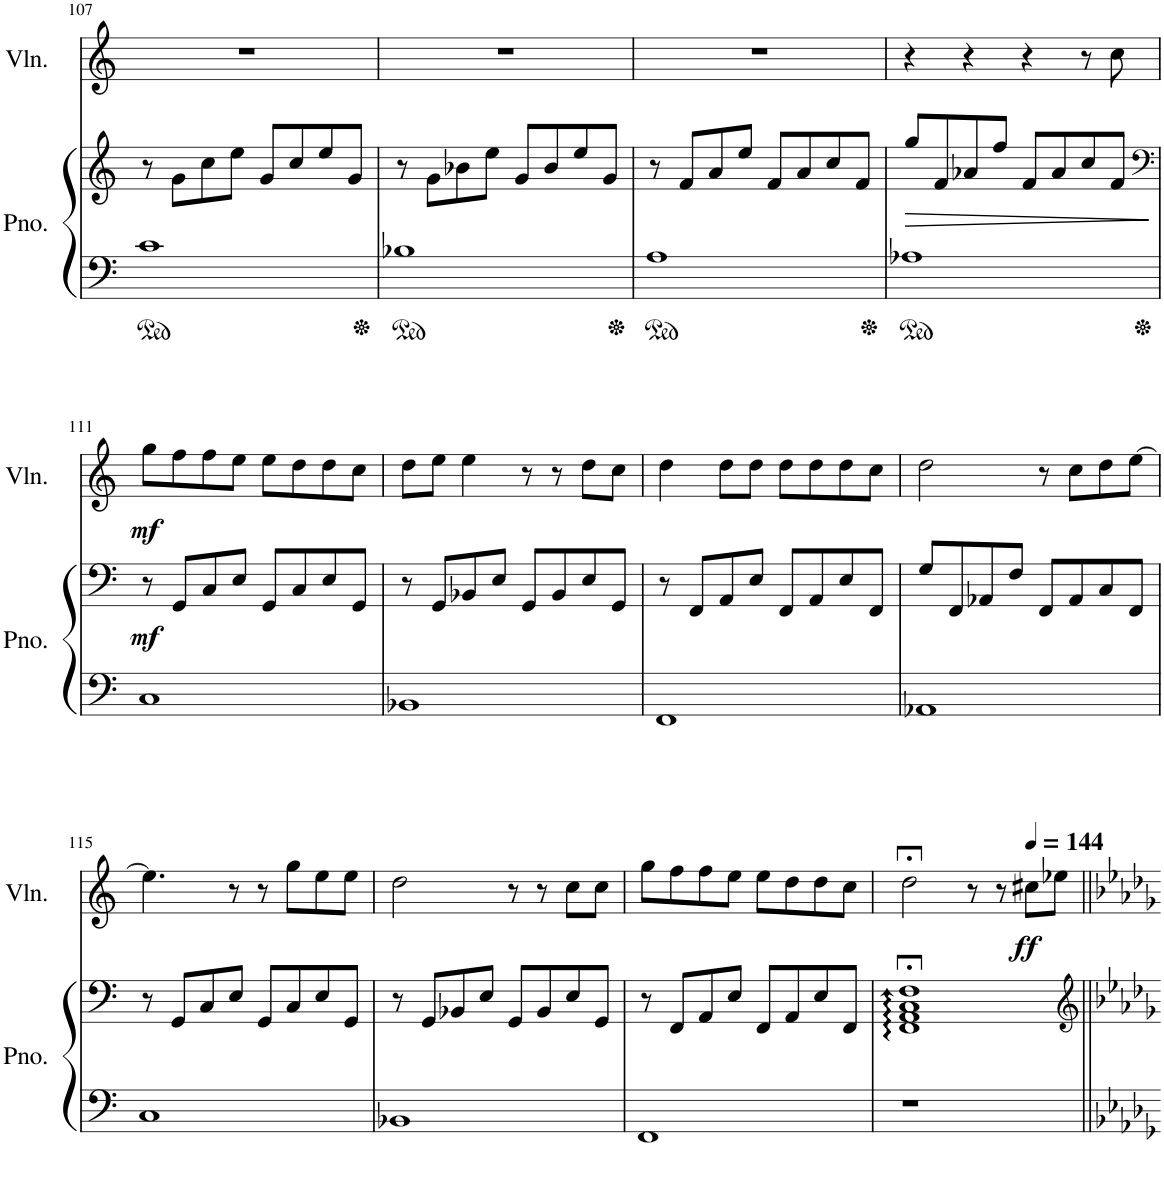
**kern	**kern	**dynam	**kern	**dynam
*part2	*part2	*part2	*part1	*part1
*staff3	*staff2	*staff2/3	*staff1	*staff1
*I"Piano	*	*	*I"Violin	*
*I'Pno.	*	*	*I'Vln.	*
!!LO:PB:g=z
*clefF4	*clefG2	*	*clefG2	*
*k[]	*k[]	*	*k[]	*
*M4/4	*M4/4	*	*M4/4	*
=107	=107	=107	=107	=107
1c	8r	.	1r	.
.	8g\L	.	.	.
.	8cc\	.	.	.
.	8ee\J	.	.	.
.	8g/L	.	.	.
.	8cc/	.	.	.
.	8ee/	.	.	.
.	8g/J	.	.	.
=108	=108	=108	=108	=108
1B-X	8r	.	1r	.
.	8g\L	.	.	.
.	8b-X\	.	.	.
.	8ee\J	.	.	.
.	8g/L	.	.	.
.	8b-/	.	.	.
.	8ee/	.	.	.
.	8g/J	.	.	.
=109	=109	=109	=109	=109
1A	8r	.	1r	.
.	8f/L	.	.	.
.	8a/	.	.	.
.	8ee/J	.	.	.
.	8f/L	.	.	.
.	8a/	.	.	.
.	8cc/	.	.	.
.	8f/J	.	.	.
=110	=110	=110	=110	=110
!	!	!LO:HP:b	!	!
1A-X	8gg/L	>	4r	.
.	8f/	.	.	.
.	8a-X/	.	4r	.
.	8ff/J	.	.	.
.	8f/L	.	4r	.
.	8a-/	.	.	.
.	8cc/	.	8r	.
.	8f/J	.	8cc\	.
.	.	]	.	.
!!LO:LB:g=z
=111	=111	=111	=111	=111
*	*clefF4	*	*	*
!	!	!LO:DY:b	!	!LO:DY:b
1C	8r	mf	8gg\L	mf
.	8GG/L	.	8ff\	.
.	8C/	.	8ff\	.
.	8E/J	.	8ee\J	.
.	8GG/L	.	8ee\L	.
.	8C/	.	8dd\	.
.	8E/	.	8dd\	.
.	8GG/J	.	8cc\J	.
=112	=112	=112	=112	=112
1BB-X	8r	.	8dd\L	.
.	8GG/L	.	8ee\J	.
.	8BB-X/	.	4ee\	.
.	8E/J	.	.	.
.	8GG/L	.	8r	.
.	8BB-/	.	8r	.
.	8E/	.	8dd\L	.
.	8GG/J	.	8cc\J	.
=113	=113	=113	=113	=113
1FF	8r	.	4dd\	.
.	8FF/L	.	.	.
.	8AA/	.	8dd\L	.
.	8E/J	.	8dd\J	.
.	8FF/L	.	8dd\L	.
.	8AA/	.	8dd\	.
.	8E/	.	8dd\	.
.	8FF/J	.	8cc\J	.
=114	=114	=114	=114	=114
1AA-X	8G/L	.	2dd\	.
.	8FF/	.	.	.
.	8AA-X/	.	.	.
.	8F/J	.	.	.
.	8FF/L	.	8r	.
.	8AA-/	.	8cc\L	.
.	8C/	.	8dd\	.
.	8FF/J	.	[8ee\J	.
!!LO:LB:g=z
=115	=115	=115	=115	=115
1C	8r	.	4.ee\]	.
.	8GG/L	.	.	.
.	8C/	.	.	.
.	8E/J	.	8r	.
.	8GG/L	.	8r	.
.	8C/	.	8gg\L	.
.	8E/	.	8ee\	.
.	8GG/J	.	8ee\J	.
=116	=116	=116	=116	=116
1BB-X	8r	.	2dd\	.
.	8GG/L	.	.	.
.	8BB-X/	.	.	.
.	8E/J	.	.	.
.	8GG/L	.	8r	.
.	8BB-/	.	8r	.
.	8E/	.	8cc\L	.
.	8GG/J	.	8cc\J	.
=117	=117	=117	=117	=117
1FF	8r	.	8gg\L	.
.	8FF/L	.	8ff\	.
.	8AA/	.	8ff\	.
.	8E/J	.	8ee\J	.
.	8FF/L	.	8ee\L	.
.	8AA/	.	8dd\	.
.	8E/	.	8dd\	.
.	8FF/J	.	8cc\J	.
=118	=118	=118	=118	=118
1r	1FF;< 1AA;< 1C;< 1F;<	.	2dd;<\	.
.	.	.	8r	.
.	.	.	8r	.
*	*	*	*MM144	*
!	!	!	!	!LO:DY:b
.	.	.	8cc#X\L	ff
.	.	.	8ee-X\J	.
=||	=||	=||	=||	=||
*-	*-	*-	*-	*-
